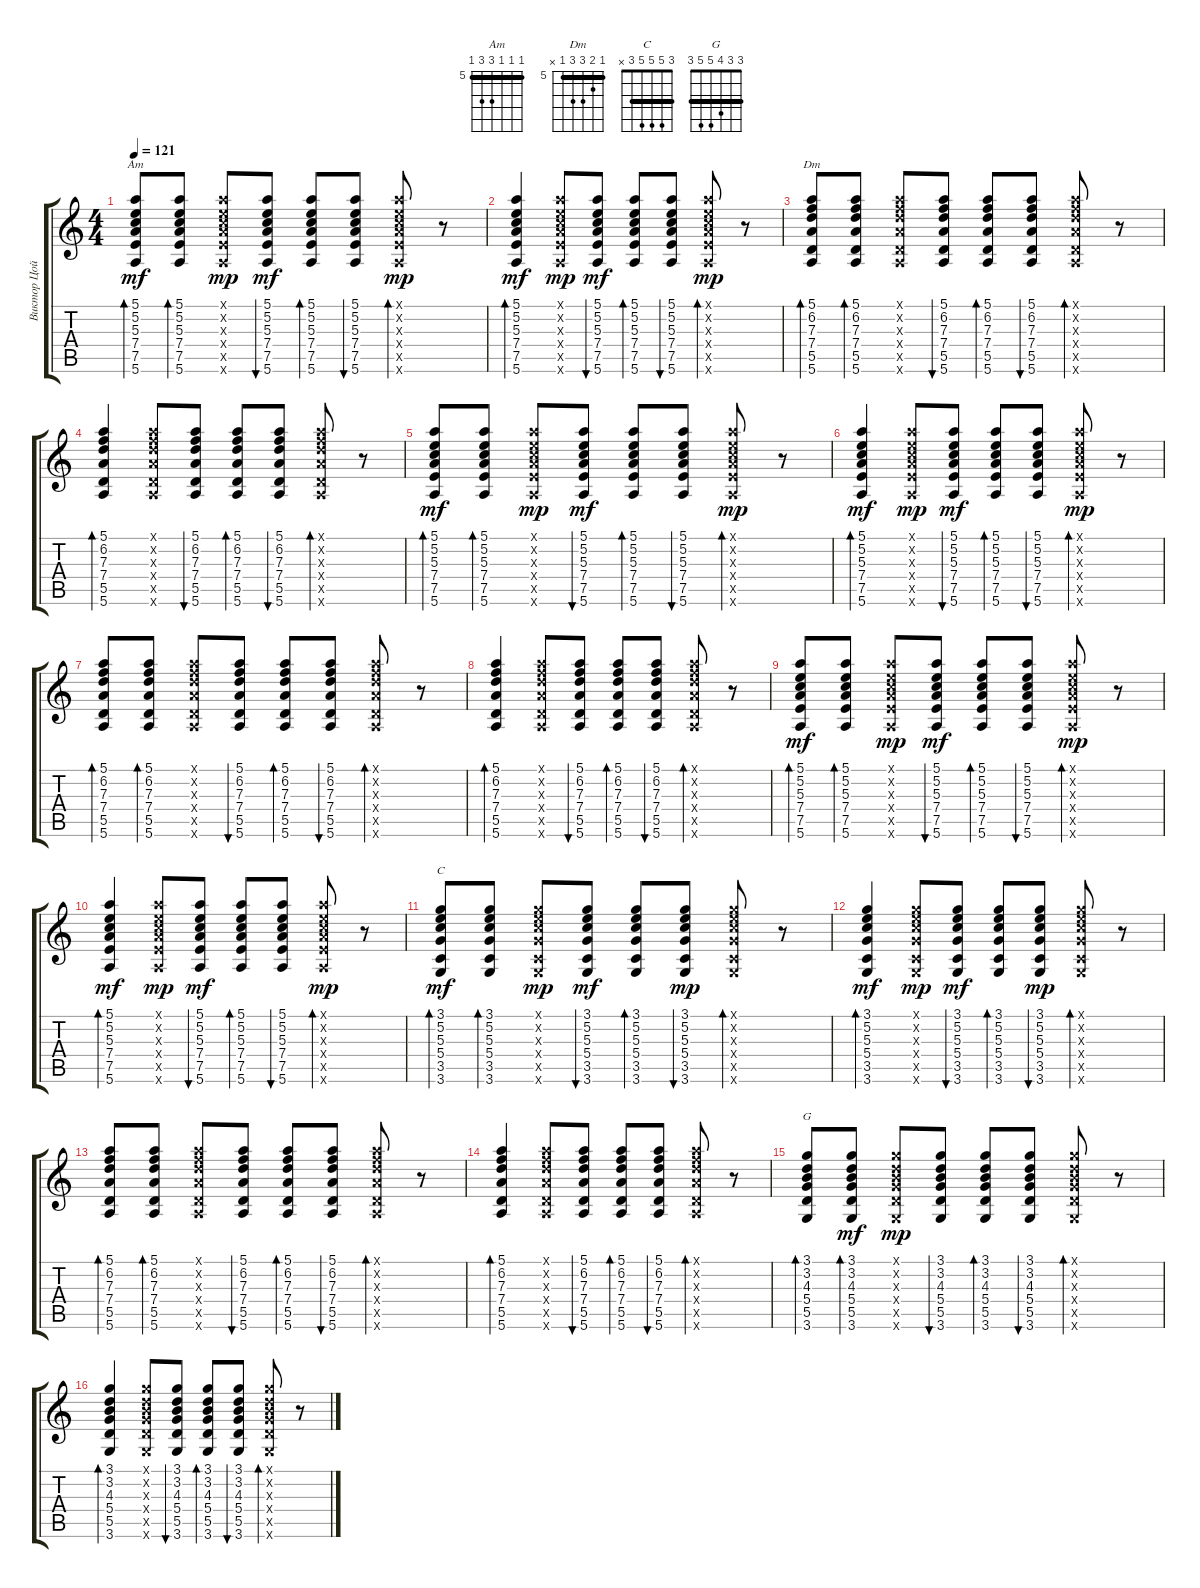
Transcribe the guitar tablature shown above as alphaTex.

\track ("Виктор Цой_2" "Виктор Цой") {instrument overdrivenguitar}
\staff {score tabs}
\tuning (E4 B3 G3 D3 A2 E2) {hide}
\chord ("Am" 5 5 5 7 7 5) {firstfret 5 barre 5}
\chord ("Dm" 5 6 7 7 5 x) {firstfret 5 barre 5}
\chord ("C" 3 5 5 5 3 x) {barre 3}
\chord ("G" 3 3 4 5 5 3) {barre 3}
\ts (4 4)
\tempo 121
\clef g2
\ks c
(5.1 5.2 5.3 7.4 7.5 5.6).8{bd 60 ch "Am" dy mf} (5.1 5.2 5.3 7.4 7.5 5.6).8{bd 60} (5.1{x} 5.2{x} 5.3{x} 7.4{x} 7.5{x} 5.6{x}).8{dy mp} (5.1 5.2 5.3 7.4 7.5 5.6).8{bu 60 dy mf} (5.1 5.2 5.3 7.4 7.5 5.6).8{bd 60} (5.1 5.2 5.3 7.4 7.5 5.6).8{bu 60} (5.1{x} 5.2{x} 5.3{x} 7.4{x} 7.5{x} 5.6{x}).8{bd 60 dy mp} r.8 |
(5.1 5.2 5.3 7.4 7.5 5.6).4{bd 60 dy mf} (5.1{x} 5.2{x} 5.3{x} 7.4{x} 7.5{x} 5.6{x}).8{dy mp} (5.1 5.2 5.3 7.4 7.5 5.6).8{bu 60 dy mf} (5.1 5.2 5.3 7.4 7.5 5.6).8{bd 60} (5.1 5.2 5.3 7.4 7.5 5.6).8{bu 60} (5.1{x} 5.2{x} 5.3{x} 7.4{x} 7.5{x} 5.6{x}).8{bd 60 dy mp} r.8 |
(5.1 6.2 7.3 7.4 5.5 5.6).8{bd 60 ch "Dm"} (5.1 6.2 7.3 7.4 5.5 5.6).8{bd 60} (5.1{x} 6.2{x} 7.3{x} 7.4{x} 5.5{x} 5.6{x}).8 (5.1 6.2 7.3 7.4 5.5 5.6).8{bu 60} (5.1 6.2 7.3 7.4 5.5 5.6).8{bd 60} (5.1 6.2 7.3 7.4 5.5 5.6).8{bu 60} (5.1{x} 6.2{x} 7.3{x} 7.4{x} 5.5{x} 5.6{x}).8{bd 60} r.8 |
(5.1 6.2 7.3 7.4 5.5 5.6).4{bd 60} (5.1{x} 6.2{x} 7.3{x} 7.4{x} 5.5{x} 5.6{x}).8 (5.1 6.2 7.3 7.4 5.5 5.6).8{bu 60} (5.1 6.2 7.3 7.4 5.5 5.6).8{bd 60} (5.1 6.2 7.3 7.4 5.5 5.6).8{bu 60} (5.1{x} 6.2{x} 7.3{x} 7.4{x} 5.5{x} 5.6{x}).8{bd 60} r.8 |
(5.1 5.2 5.3 7.4 7.5 5.6).8{bd 60 dy mf} (5.1 5.2 5.3 7.4 7.5 5.6).8{bd 60} (5.1{x} 5.2{x} 5.3{x} 7.4{x} 7.5{x} 5.6{x}).8{dy mp} (5.1 5.2 5.3 7.4 7.5 5.6).8{bu 60 dy mf} (5.1 5.2 5.3 7.4 7.5 5.6).8{bd 60} (5.1 5.2 5.3 7.4 7.5 5.6).8{bu 60} (5.1{x} 5.2{x} 5.3{x} 7.4{x} 7.5{x} 5.6{x}).8{bd 60 dy mp} r.8 |
(5.1 5.2 5.3 7.4 7.5 5.6).4{bd 60 dy mf} (5.1{x} 5.2{x} 5.3{x} 7.4{x} 7.5{x} 5.6{x}).8{dy mp} (5.1 5.2 5.3 7.4 7.5 5.6).8{bu 60 dy mf} (5.1 5.2 5.3 7.4 7.5 5.6).8{bd 60} (5.1 5.2 5.3 7.4 7.5 5.6).8{bu 60} (5.1{x} 5.2{x} 5.3{x} 7.4{x} 7.5{x} 5.6{x}).8{bd 60 dy mp} r.8 |
(5.1 6.2 7.3 7.4 5.5 5.6).8{bd 60} (5.1 6.2 7.3 7.4 5.5 5.6).8{bd 60} (5.1{x} 6.2{x} 7.3{x} 7.4{x} 5.5{x} 5.6{x}).8 (5.1 6.2 7.3 7.4 5.5 5.6).8{bu 60} (5.1 6.2 7.3 7.4 5.5 5.6).8{bd 60} (5.1 6.2 7.3 7.4 5.5 5.6).8{bu 60} (5.1{x} 6.2{x} 7.3{x} 7.4{x} 5.5{x} 5.6{x}).8{bd 60} r.8 |
(5.1 6.2 7.3 7.4 5.5 5.6).4{bd 60} (5.1{x} 6.2{x} 7.3{x} 7.4{x} 5.5{x} 5.6{x}).8 (5.1 6.2 7.3 7.4 5.5 5.6).8{bu 60} (5.1 6.2 7.3 7.4 5.5 5.6).8{bd 60} (5.1 6.2 7.3 7.4 5.5 5.6).8{bu 60} (5.1{x} 6.2{x} 7.3{x} 7.4{x} 5.5{x} 5.6{x}).8{bd 60} r.8 |
(5.1 5.2 5.3 7.4 7.5 5.6).8{bd 60 dy mf} (5.1 5.2 5.3 7.4 7.5 5.6).8{bd 60} (5.1{x} 5.2{x} 5.3{x} 7.4{x} 7.5{x} 5.6{x}).8{dy mp} (5.1 5.2 5.3 7.4 7.5 5.6).8{bu 60 dy mf} (5.1 5.2 5.3 7.4 7.5 5.6).8{bd 60} (5.1 5.2 5.3 7.4 7.5 5.6).8{bu 60} (5.1{x} 5.2{x} 5.3{x} 7.4{x} 7.5{x} 5.6{x}).8{bd 60 dy mp} r.8 |
(5.1 5.2 5.3 7.4 7.5 5.6).4{bd 60 dy mf} (5.1{x} 5.2{x} 5.3{x} 7.4{x} 7.5{x} 5.6{x}).8{dy mp} (5.1 5.2 5.3 7.4 7.5 5.6).8{bu 60 dy mf} (5.1 5.2 5.3 7.4 7.5 5.6).8{bd 60} (5.1 5.2 5.3 7.4 7.5 5.6).8{bu 60} (5.1{x} 5.2{x} 5.3{x} 7.4{x} 7.5{x} 5.6{x}).8{bd 60 dy mp} r.8 |
(3.1 5.2 5.3 5.4 3.5 3.6).8{bd 60 ch "C" dy mf} (3.1 5.2 5.3 5.4 3.5 3.6).8{bd 60} (3.1{x} 5.2{x} 5.3{x} 5.4{x} 3.5{x} 3.6{x}).8{dy mp} (3.1 5.2 5.3 5.4 3.5 3.6).8{bu 60 dy mf} (3.1 5.2 5.3 5.4 3.5 3.6).8{bd 60} (3.1 5.2 5.3 5.4 3.5 3.6).8{bu 60 dy mp} (3.1{x} 5.2{x} 5.3{x} 5.4{x} 3.5{x} 3.6{x}).8{bd 60} r.8 |
(3.1 5.2 5.3 5.4 3.5 3.6).4{bd 60 dy mf} (3.1{x} 5.2{x} 5.3{x} 5.4{x} 3.5{x} 3.6{x}).8{dy mp} (3.1 5.2 5.3 5.4 3.5 3.6).8{bu 60 dy mf} (3.1 5.2 5.3 5.4 3.5 3.6).8{bd 60} (3.1 5.2 5.3 5.4 3.5 3.6).8{bu 60 dy mp} (3.1{x} 5.2{x} 5.3{x} 5.4{x} 3.5{x} 3.6{x}).8{bd 60} r.8 |
(5.1 6.2 7.3 7.4 5.5 5.6).8{bd 60} (5.1 6.2 7.3 7.4 5.5 5.6).8{bd 60} (5.1{x} 6.2{x} 7.3{x} 7.4{x} 5.5{x} 5.6{x}).8 (5.1 6.2 7.3 7.4 5.5 5.6).8{bu 60} (5.1 6.2 7.3 7.4 5.5 5.6).8{bd 60} (5.1 6.2 7.3 7.4 5.5 5.6).8{bu 60} (5.1{x} 6.2{x} 7.3{x} 7.4{x} 5.5{x} 5.6{x}).8{bd 60} r.8 |
(5.1 6.2 7.3 7.4 5.5 5.6).4{bd 60} (5.1{x} 6.2{x} 7.3{x} 7.4{x} 5.5{x} 5.6{x}).8 (5.1 6.2 7.3 7.4 5.5 5.6).8{bu 60} (5.1 6.2 7.3 7.4 5.5 5.6).8{bd 60} (5.1 6.2 7.3 7.4 5.5 5.6).8{bu 60} (5.1{x} 6.2{x} 7.3{x} 7.4{x} 5.5{x} 5.6{x}).8{bd 60} r.8 |
(3.1 3.2 4.3 5.4 5.5 3.6).8{bd 60 ch "G"} (3.1 3.2 4.3 5.4 5.5 3.6).8{bd 60 dy mf} (3.1{x} 3.2{x} 4.3{x} 5.4{x} 5.5{x} 3.6{x}).8{dy mp} (3.1 3.2 4.3 5.4 5.5 3.6).8{bu 60} (3.1 3.2 4.3 5.4 5.5 3.6).8{bd 60} (3.1 3.2 4.3 5.4 5.5 3.6).8{bu 60} (3.1{x} 3.2{x} 4.3{x} 5.4{x} 5.5{x} 3.6{x}).8{bd 60} r.8 |
(3.1 3.2 4.3 5.4 5.5 3.6).4{bd 60} (3.1{x} 3.2{x} 4.3{x} 5.4{x} 5.5{x} 3.6{x}).8 (3.1 3.2 4.3 5.4 5.5 3.6).8{bu 60} (3.1 3.2 4.3 5.4 5.5 3.6).8{bd 60} (3.1 3.2 4.3 5.4 5.5 3.6).8{bu 60} (3.1{x} 3.2{x} 4.3{x} 5.4{x} 5.5{x} 3.6{x}).8{bd 60} r.8
